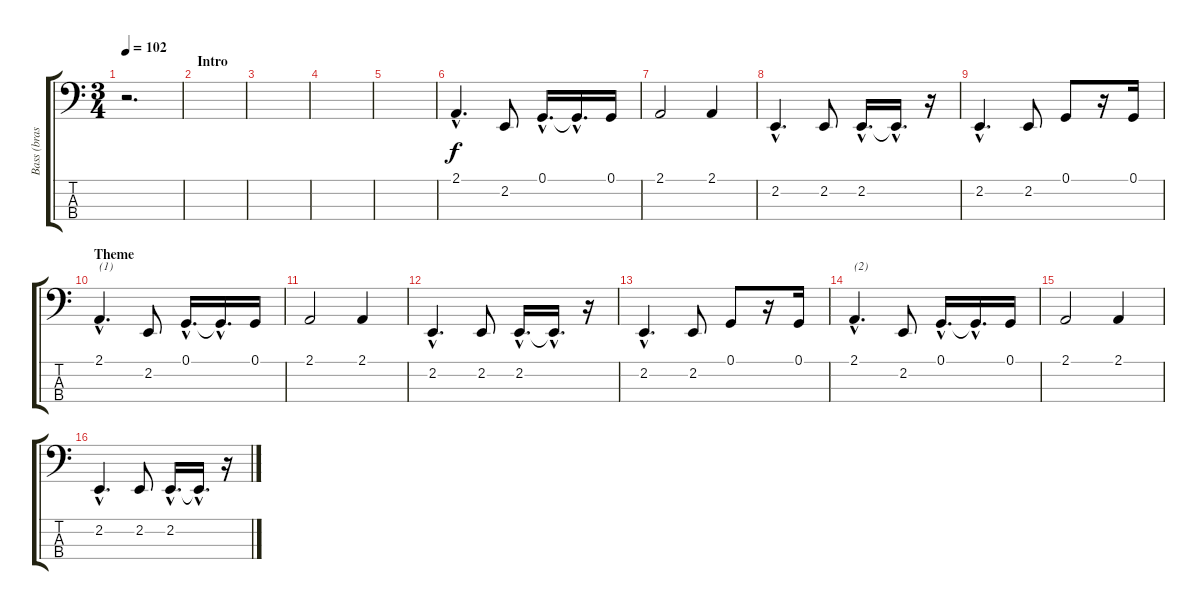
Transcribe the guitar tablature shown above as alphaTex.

\track ("Bass (brass)" "Bass (bras") {instrument tuba}
\staff {score tabs}
\tuning (G2 D2 A1 E1) {hide}
\ts (3 4)
\tempo 102
\clef f4
\ks c
r.2{d dy f instrument tuba} |
\section ("" "Intro")
|
|
|
|
2.1{hac}.4{d} 2.2.8 0.1{hac}.16{d} 0.1{hac t}.16{d} 0.1.16 |
2.1.2 2.1.4 |
2.2{hac}.4{d} 2.2.8 2.2{hac}.16{d} 2.2{hac t}.16{d} r.16 |
2.2{hac}.4{d} 2.2.8 0.1.8 r.16 0.1.16 |
\section ("" "Theme")
2.1{hac}.4{d txt "(1)"} 2.2.8 0.1{hac}.16{d} 0.1{hac t}.16{d} 0.1.16 |
2.1.2 2.1.4 |
2.2{hac}.4{d} 2.2.8 2.2{hac}.16{d} 2.2{hac t}.16{d} r.16 |
2.2{hac}.4{d} 2.2.8 0.1.8 r.16 0.1.16 |
2.1{hac}.4{d txt "(2)"} 2.2.8 0.1{hac}.16{d} 0.1{hac t}.16{d} 0.1.16 |
2.1.2 2.1.4 |
2.2{hac}.4{d} 2.2.8 2.2{hac}.16{d} 2.2{hac t}.16{d} r.16
